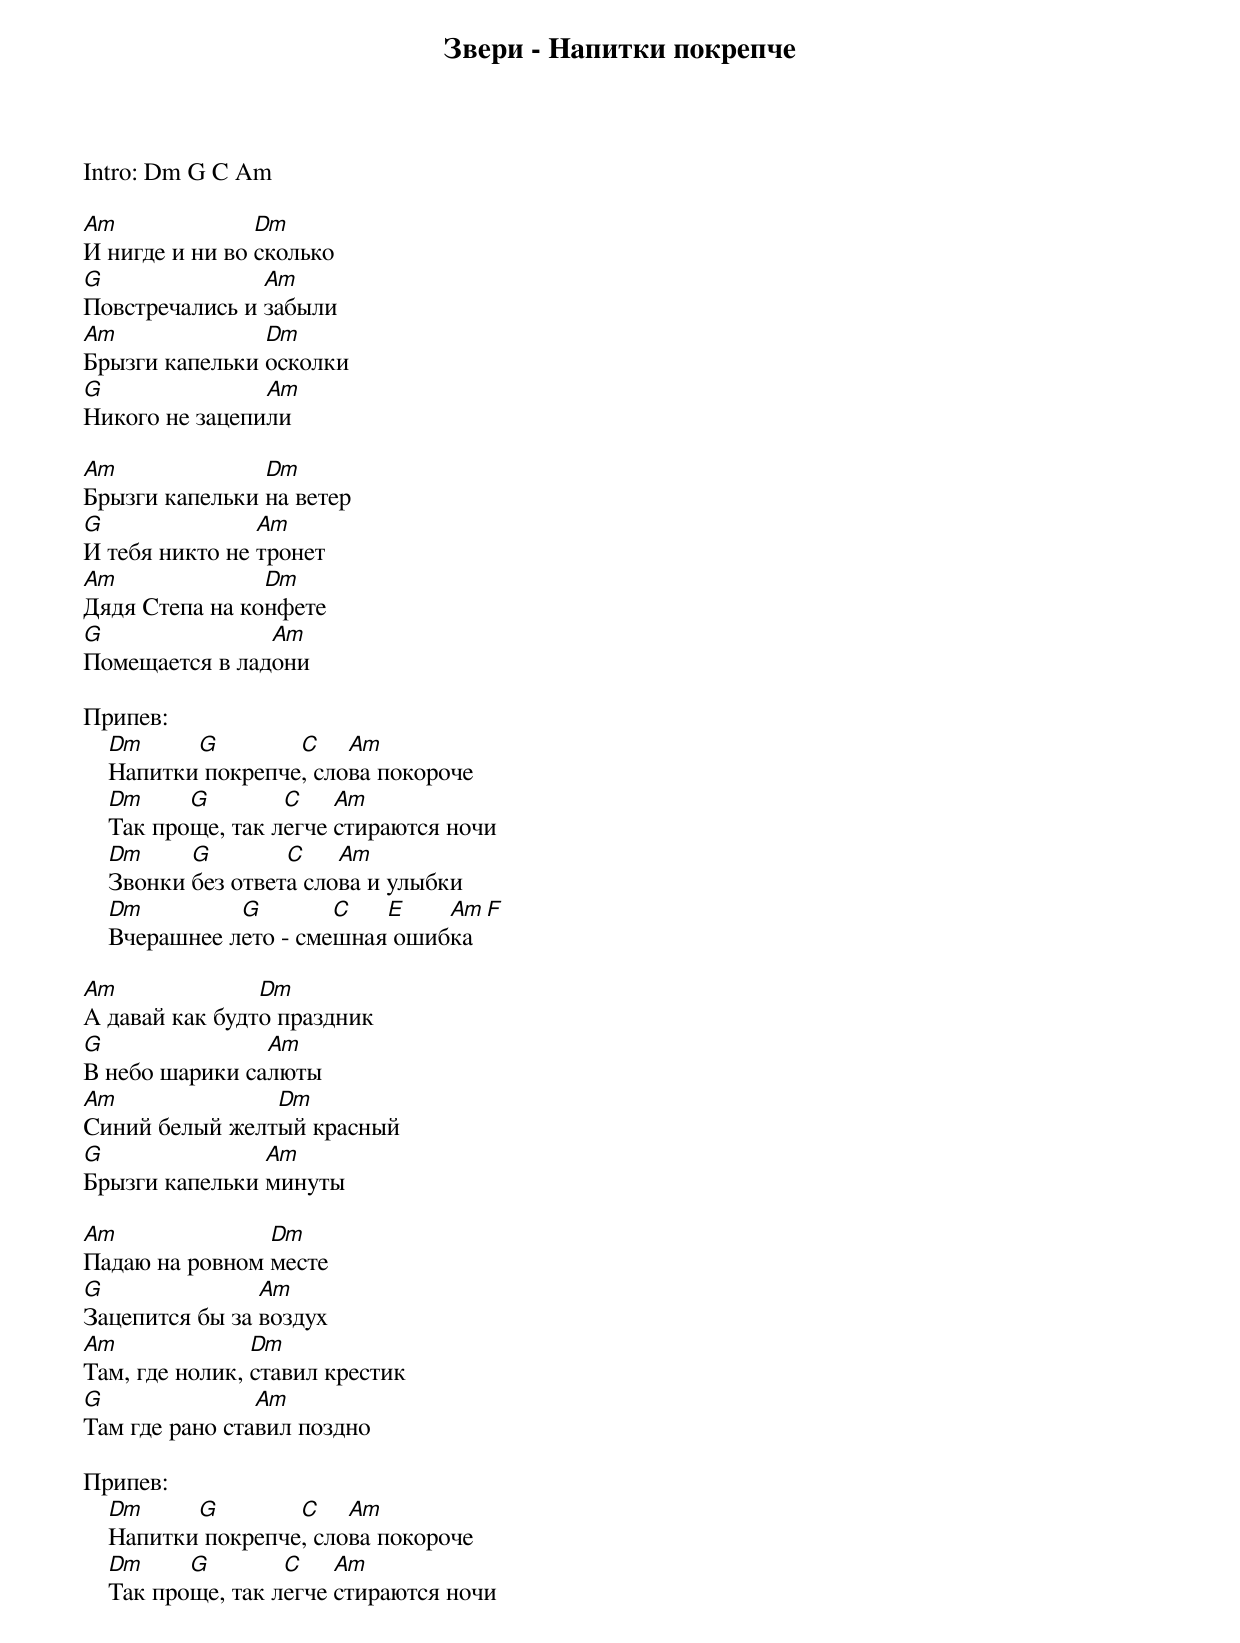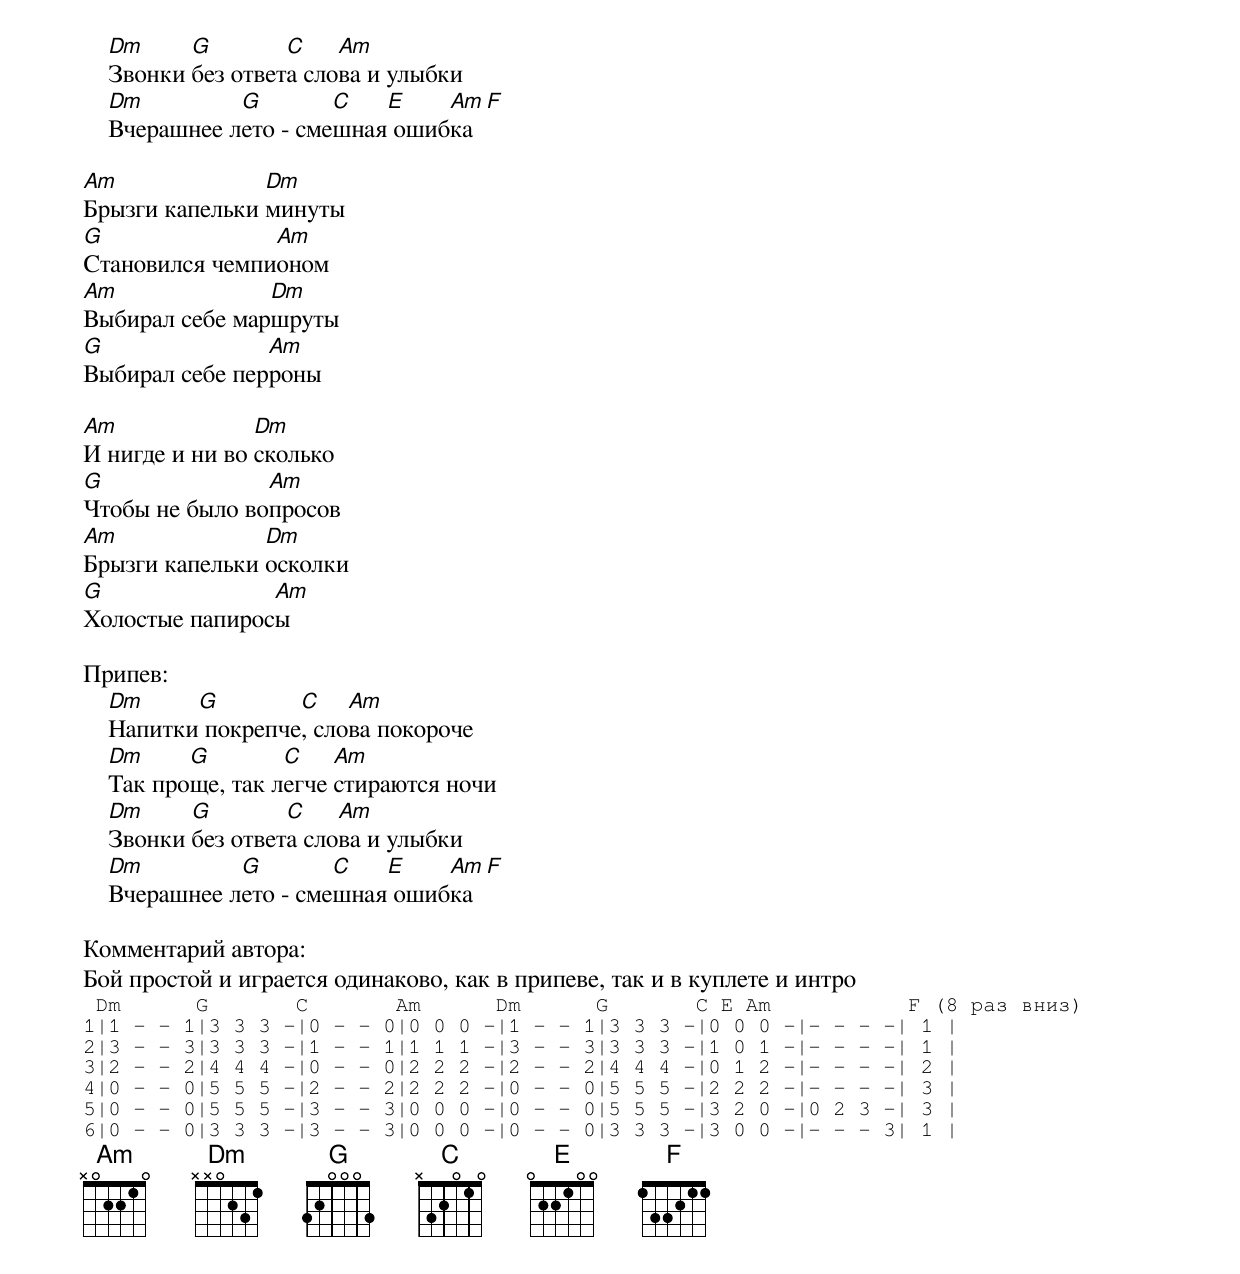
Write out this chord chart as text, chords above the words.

Звери - Напитки покрепче

Intro: Dm G C Am

Am		Dm
И нигде и ни во сколько
G		Am
Повстречались и забыли
Am		Dm
Брызги капельки осколки
G		Am
Никого не зацепили

Am		Dm
Брызги капельки на ветер
G		Am
И тебя никто не тронет
Am		Dm
Дядя Степа на конфете
G		Am
Помещается в ладони

Припев:
    Dm	   G	    C    Am
    Напитки покрепче, слова покороче
    Dm	   G	    C    Am
    Так проще, так легче стираются ночи
    Dm	   G	    C    Am
    Звонки без ответа слова и улыбки
    Dm         G        C   E    Am F
    Вчерашнее лето - смешная ошибка

Am		Dm
А давай как будто праздник
G		Am
В небо шарики салюты
Am		Dm
Синий белый желтый красный
G		Am
Брызги капельки минуты

Am		Dm
Падаю на ровном месте
G		Am
Зацепится бы за воздух
Am		Dm
Там, где нолик, ставил крестик
G		Am
Там где рано ставил поздно

Припев:
    Dm	   G	    C    Am
    Напитки покрепче, слова покороче
    Dm	   G	    C    Am
    Так проще, так легче стираются ночи
    Dm	   G	    C    Am
    Звонки без ответа слова и улыбки
    Dm         G        C   E    Am F
    Вчерашнее лето - смешная ошибка

Am		Dm
Брызги капельки минуты
G		Am
Становился чемпионом
Am		Dm
Выбирал себе маршруты
G		Am
Выбирал себе перроны

Am		Dm
И нигде и ни во сколько
G		Am
Чтобы не было вопросов
Am		Dm
Брызги капельки осколки
G		Am
Холостые папиросы

Припев:
    Dm	   G	    C    Am
    Напитки покрепче, слова покороче
    Dm	   G	    C    Am
    Так проще, так легче стираются ночи
    Dm	   G	    C    Am
    Звонки без ответа слова и улыбки
    Dm         G        C   E    Am F
    Вчерашнее лето - смешная ошибка

Комментарий автора:
Бой простой и играется одинаково, как в припеве, так и в куплете и интро
 Dm      G       C       Am      Dm      G       C E Am           F (8 раз вниз)
1|1 - - 1|3 3 3 -|0 - - 0|0 0 0 -|1 - - 1|3 3 3 -|0 0 0 -|- - - -| 1 |
2|3 - - 3|3 3 3 -|1 - - 1|1 1 1 -|3 - - 3|3 3 3 -|1 0 1 -|- - - -| 1 |
3|2 - - 2|4 4 4 -|0 - - 0|2 2 2 -|2 - - 2|4 4 4 -|0 1 2 -|- - - -| 2 |
4|0 - - 0|5 5 5 -|2 - - 2|2 2 2 -|0 - - 0|5 5 5 -|2 2 2 -|- - - -| 3 |
5|0 - - 0|5 5 5 -|3 - - 3|0 0 0 -|0 - - 0|5 5 5 -|3 2 0 -|0 2 3 -| 3 |
6|0 - - 0|3 3 3 -|3 - - 3|0 0 0 -|0 - - 0|3 3 3 -|3 0 0 -|- - - 3| 1 |
